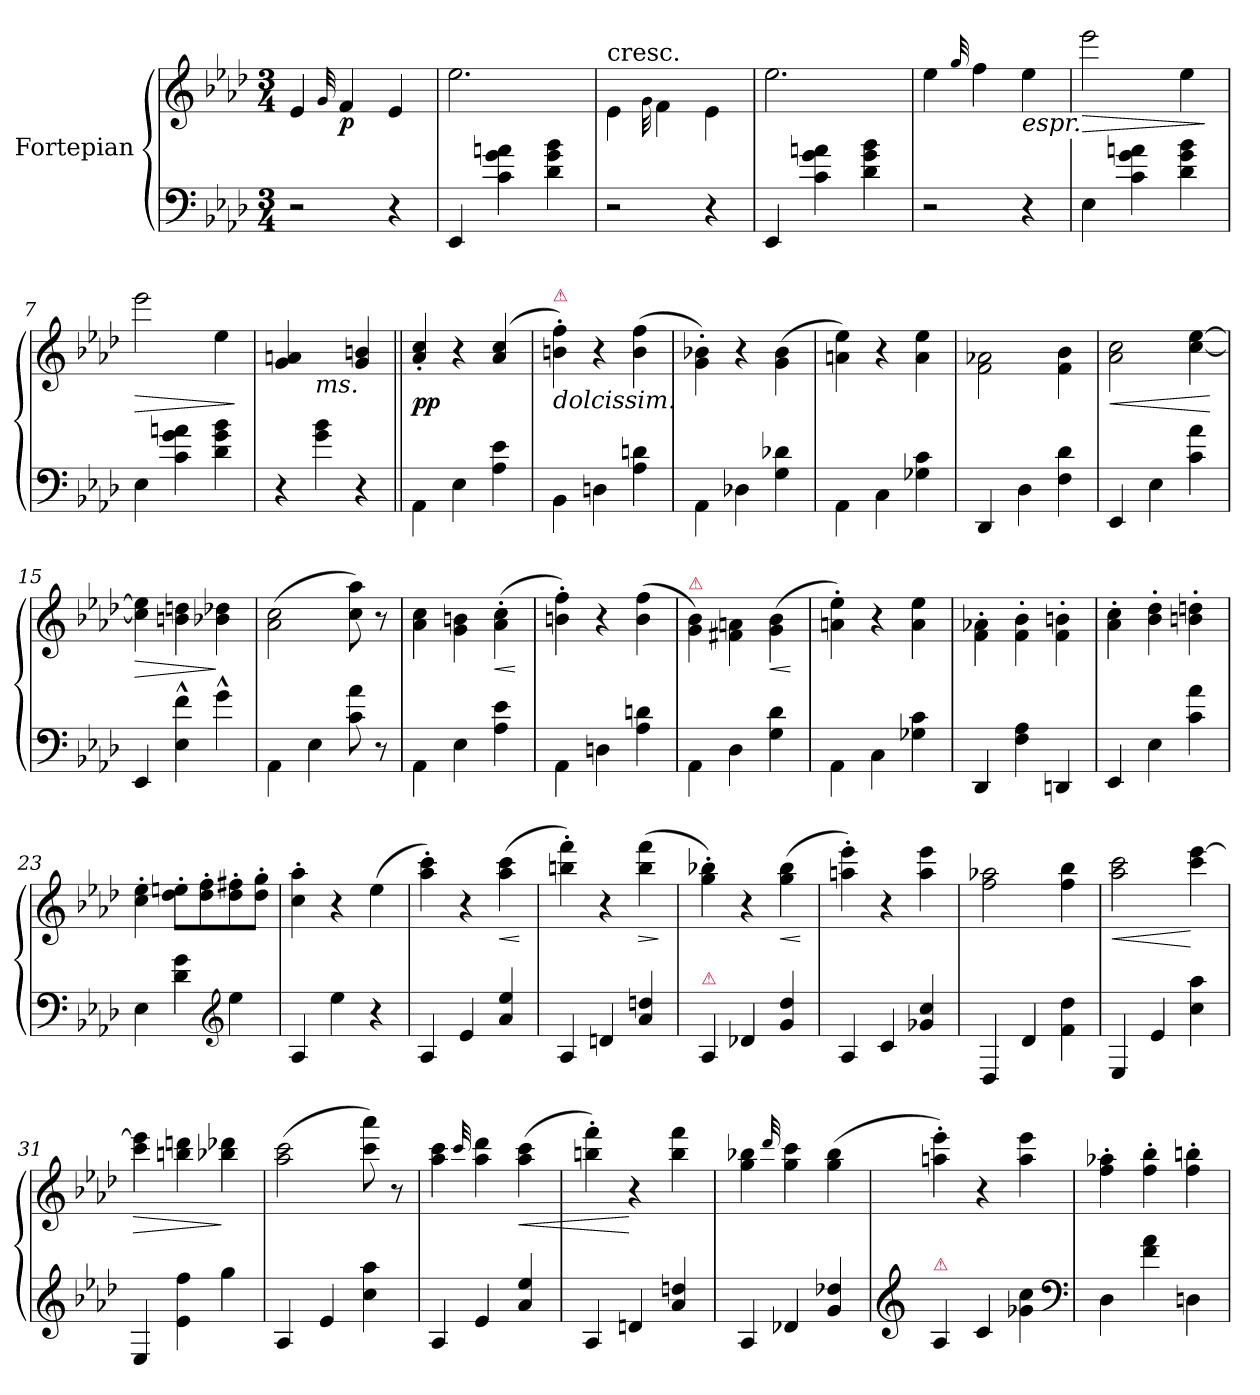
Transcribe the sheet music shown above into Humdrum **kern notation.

**kern	**kern	**dynam
*part2	*part1	*part1
*staff2	*staff1	*staff1
*	*I"Fortepian	*
*clefF4	*clefG2	*
*k[b-e-a-d-]	*k[b-e-a-d-]	*
*M3/4	*M3/4	*
=1	=1	=1
2r	4e-/	.
.	32qqg/	.
.	4f/	p
4r	4e-/	.
=2	=2	=2
4EE-/	2.ee-\	.
4c\ 4g\ 4an\	.	.
4d-\ 4g\ 4b-\	.	.
=3	=3	=3
!	!LO:TX:t=cresc.	!
2r	4e-\	.
.	32qqg\	.
.	4f\	.
4r	4e-\	.
=4	=4	=4
4EE-/	2.ee-\	.
4c\ 4g\ 4an\	.	.
4d-\ 4g\ 4b-\	.	.
=5	=5	=5
2r	4ee-\	.
.	32qqgg/	.
.	4ff\	.
!	!LO:TX:b:i:t=espr.	!
4r	4ee-\	.
=6	=6	=6
!	!	!LO:HP:b
4E-\	2eee-\	>
4c\ 4g\ 4an\	.	.
4d-\ 4g\ 4b-\	4ee-\	.
.	.	]
=7	=7	=7
!	!	!LO:HP:b
4E-\	2eee-\	>
4c\ 4g\ 4an\	.	.
4d-\ 4g\ 4b-\	4ee-\	.
.	.	]
=8	=8	=8
4r	4g/ 4an/	.
!	!LO:TX:b:i:t=ms.	!
4g\ 4b-\	4ryy	.
4r	4g/ 4bn/	.
=9||	=9||	=9||
4AA-\	4a-'/ 4cc'/	pp
4E-\	4r	.
4A-\ 4e-\	(<4a-/ 4cc/	.
=10	=10	=10
!	!LO:TX:b:i:t=dolcissim.	!
!	!LO:TX:a:color=crimson:t=⚠	!
4BB-\	4bn'\ 4ff'\)	.
4Dn\	4r	.
4A-\ 4dn\	(4b\ 4ff\	.
=11	=11	=11
4AA-\	4g'\ 4b-X'\)	.
4D-X\	4r	.
4G\ 4d-X\	(4g\ 4b-\	.
=12	=12	=12
4AA-\	4an\ 4ee-\)	.
4C\	4r	.
4G-X\ 4c\	4a\ 4ee-\	.
=13	=13	=13
4DD-/	2f\ 2a-X\	.
4D-\	.	.
4F\ 4d-\	4f\ 4b-\	.
=14	=14	=14
!	!	!LO:HP:b
4EE-/	2a-\ 2cc\	<
4E-\	.	.
4c\ 4a-\	[4cc\ [4ee-\	.
.	.	[
=15	=15	=15
!	!	!LO:HP:b
4EE-/	4cc]\ 4ee-]\	>
4E-^^\ 4f^^\	4bn\ 4ddn\	.
4g^^\	4b-X\ 4dd-X\	]
=16	=16	=16
4AA-\	(2a-\ 2cc\	.
4E-\	.	.
8c\ 8a-\	8cc\ 8aa-\)	.
8r	8r	.
=17	=17	=17
4AA-\	4a-\ 4cc\	.
4E-\	4g\ 4bn\	.
!	!	!LO:HP:b
4A-\ 4e-\	(4a-'\ 4cc'\	<
.	.	[
=18	=18	=18
4AA-\	4bn'\ 4ff'\)	.
4Dn\	4r	.
4A-\ 4dn\	(4b\ 4ff\	.
=19	=19	=19
!	!LO:TX:a:color=crimson:t=⚠	!
4AA-\	4g\ 4b-\)	.
4D-\	4f#X\ 4an\	.
!	!	!LO:HP:b
4G\ 4d-\	(4g\ 4b-\	<
.	.	[
=20	=20	=20
4AA-\	4an'\ 4ee-'\)	.
4C\	4r	.
4G-X\ 4c\	4a\ 4ee-\	.
=21	=21	=21
4DD-/	4f'\ 4a-X'\	.
4F\ 4A-\	4f'\ 4b-'\	.
4DDn/	4f'\ 4bn'\	.
=22	=22	=22
4EE-/	4a-'\ 4cc'\	.
4E-\	4b-'\ 4dd-'\	.
4c\ 4a-\	4bn'\ 4ddn'\	.
=23	=23	=23
4E-\	4cc'\ 4ee-'\	.
4d-\ 4g\	8dd-'\ 8een'\L	.
.	8dd-'\ 8ff'\	.
*clefG2	*	*
4ee-\	8dd-'\ 8ff#X'\	.
.	8dd-'\ 8gg'\J	.
=24	=24	=24
4A-/	4cc'\ 4aa-'\	.
4ee-\	4r	.
4r	(4ee-\	.
=25	=25	=25
4A-/	4aa-'\ 4ccc'\)	.
4e-/	4r	.
!	!	!LO:HP:b
4a-/ 4ee-/	(4aa-\ 4ccc\	<
.	.	[
=26	=26	=26
4A-/	4bbn'\ 4fff'\)	.
4dn/	4r	.
!	!	!LO:HP:b
4a-/ 4ddn/	(4bb\ 4fff\	>
.	.	]
=27	=27	=27
!LO:TX:a:color=crimson:t=⚠	!	!
4A-/	4gg'\ 4bb-X'\)	.
4d-X/	4r	.
!	!	!LO:HP:b
4g/ 4dd-/	(4gg\ 4bb-\	<
.	.	[
=28	=28	=28
4A-/	4aan'\ 4eee-'\)	.
4c/	4r	.
4g-X/ 4cc/	4aa\ 4eee-\	.
=29	=29	=29
4D-/	2ff\ 2aa-X\	.
4d-/	.	.
4f\ 4dd-\	4ff\ 4bb-\	.
=30	=30	=30
!	!	!LO:HP:b
4E-/	2aa-\ 2ccc\	<
4e-/	.	.
4cc\ 4aa-\	4ccc\ [4eee-\	[
=31	=31	=31
!	!	!LO:HP:b
4E-/	4ccc\ 4eee-]\	>
4e-\ 4ff\	4bbn\ 4dddn\	.
4gg\	4bb-X\ 4ddd-X\	]
=32	=32	=32
4A-/	(2aa-\ 2ccc\	.
4e-/	.	.
4cc\ 4aa-\	8ccc\ 8aaa-\)	.
.	8r	.
=33	=33	=33
4A-/	4aa-\ 4ccc\	.
.	32qqccc/	.
4e-/	4aa-\ 4ddd-\	.
!	!	!LO:HP:b
4a-/ 4ee-/	(4aa-\ 4ccc\	<
=34	=34	=34
4A-/	4bbn'\ 4fff'\)	.
4dn/	4r	[
4a-/ 4ddn/	4bb\ 4fff\	.
=35	=35	=35
4A-/	4gg\ 4bb-X\	.
.	32qqddd-/	.
4d-X/	4gg\ 4ccc\	.
4g/ 4dd-X/	(4gg\ 4bb-\	.
=36	=36	=36
*clefG2	*	*
!LO:TX:a:color=crimson:t=⚠	!	!
4A-/	4aan'\ 4eee-'\)	.
4c/	4r	.
4g-X\ 4cc\	4aa\ 4eee-\	.
*clefF4	*	*
=37	=37	=37
4D-\	4ff'\ 4aa-X'\	.
4f\ 4a-\	4ff'\ 4bb-'\	.
4Dn\	4ff'\ 4bbn'\	.
=	=	=
*-	*-	*-
